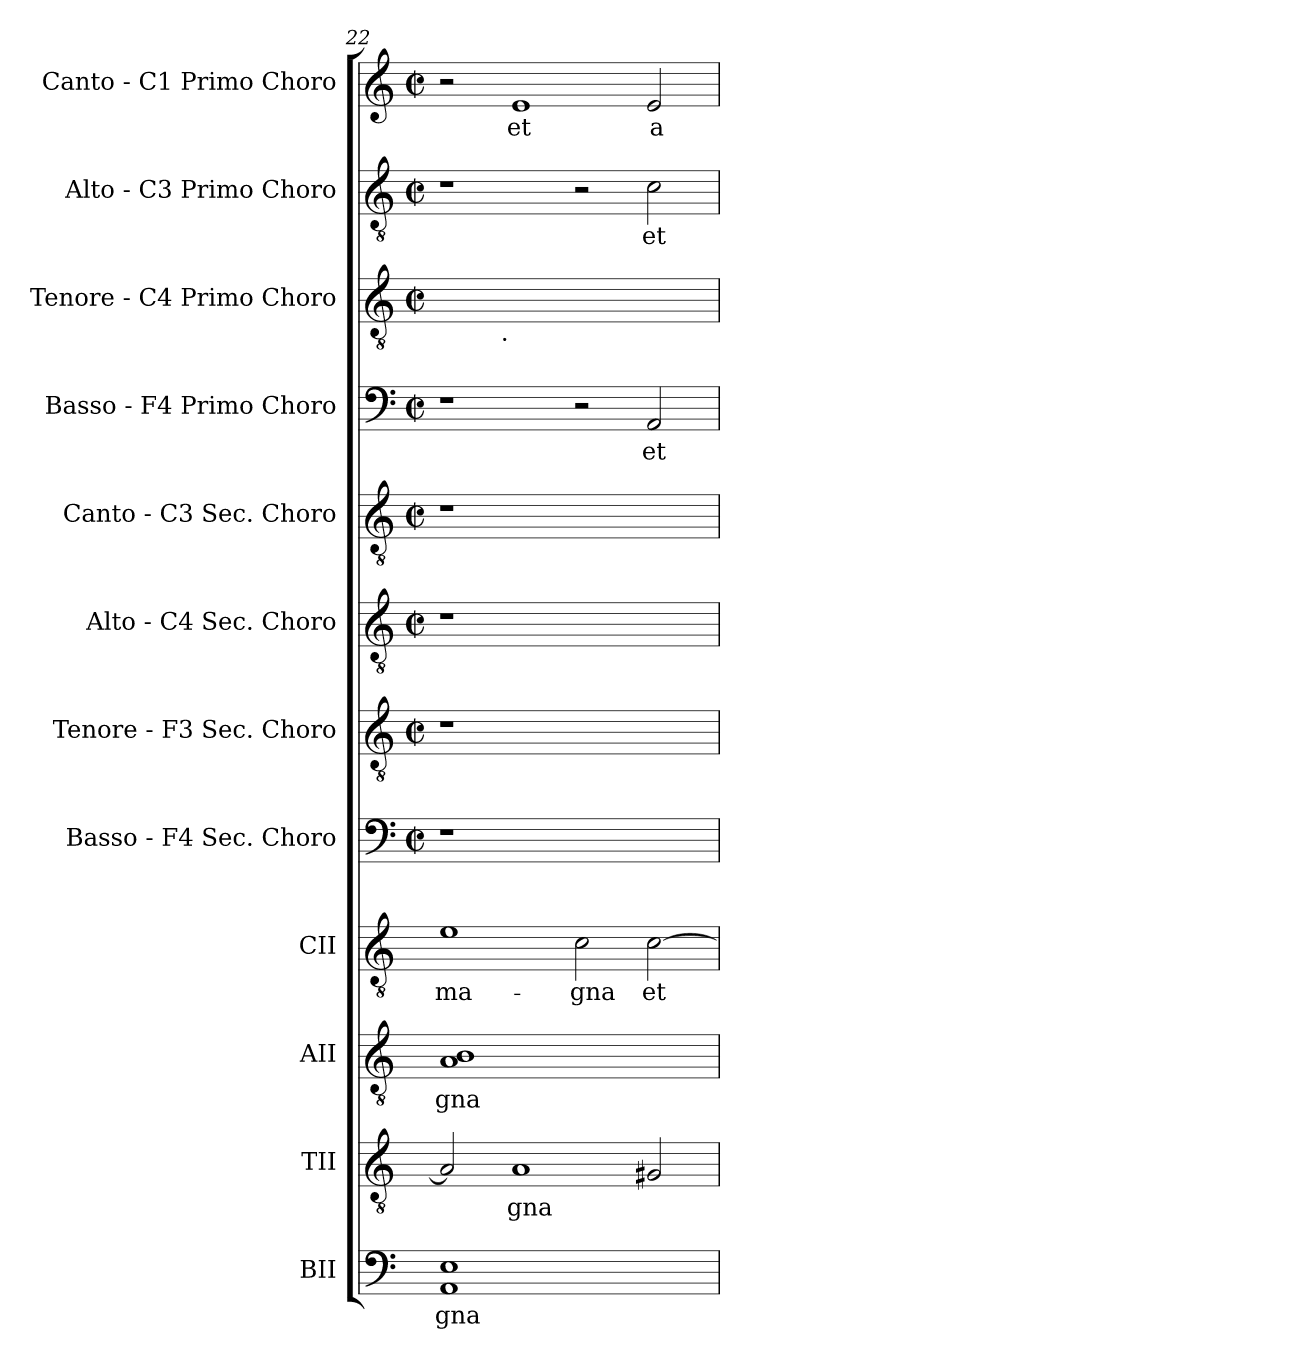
**kern	**text	**kern	**text	**kern	**text	**kern	**text	**kern	**kern	**kern	**kern	**kern	**text	**kern	**kern	**text	**kern	**text
*part12	*part12	*part11	*part11	*part10	*part10	*part9	*part9	*part8	*part7	*part6	*part5	*part4	*part4	*part3	*part2	*part2	*part1	*part1
*staff12	*staff12	*staff11	*staff11	*staff10	*staff10	*staff9	*staff9	*staff8	*staff7	*staff6	*staff5	*staff4	*staff4	*staff3	*staff2	*staff2	*staff1	*staff1
*I"BII	*	*I"TII	*	*I"AII	*	*I"CII	*	*I"Basso - F4  Sec. Choro	*I"Tenore - F3  Sec. Choro	*I"Alto - C4  Sec. Choro	*I"Canto - C3  Sec. Choro	*I"Basso - F4  Primo Choro	*	*I"Tenore - C4  Primo Choro	*I"Alto - C3  Primo Choro	*	*I"Canto - C1  Primo Choro	*
*I'BII	*	*I'TII	*	*I'AII	*	*I'CII	*	*I'Ch	*I'Ch	*I'Ch	*I'Ch	*I'BI	*	*I'TI	*I'AI	*	*I'CI	*
*clefF4	*	*clefGv2	*	*clefGv2	*	*clefGv2	*	*clefF4	*clefGv2	*clefGv2	*clefGv2	*clefF4	*	*clefGv2	*clefGv2	*	*clefG2	*
*	*	*	*	*	*	*	*	*M2/2	*M2/2	*M2/2	*M2/2	*M2/2	*	*M2/2	*M2/2	*	*M2/2	*
*	*	*	*	*	*	*	*	*met(c|)	*met(c|)	*met(c|)	*met(c|)	*met(c|)	*	*met(c|)	*met(c|)	*	*met(c|)	*
=22	=22	=22	=22	=22	=22	=22	=22	=22	=22	=22	=22	=22	=22	=22	=22	=22	=22	=22
!	!LO:LY:b:cj	!	!	!	!LO:LY:b:cj	!	!LO:LY:b:cj	!	!	!	!	!	!	!	!	!	!	!
1E 1AA	-gna	2A/]	.	1B 1A	-gna	1e	ma-	1r	1r	1r	1r	1r	.	4...ryy	1r	.	2r	.
!	!	!	!	!	!	!	!	!	!	!	!	!	!	!LO:TX:b:t=.	!	!	!	!
.	.	.	.	.	.	.	.	.	.	.	.	.	.	1ryy	.	.	.	.
!	!	!	!LO:LY:b:cj	!	!	!	!	!	!	!	!	!	!	!	!	!	!	!LO:LY:b:cj
.	.	1A	-gna	.	.	.	.	.	.	.	.	.	.	.	.	.	1e	et
!	!	!	!	!	!	!	!LO:LY:b:cj	!	!	!	!	!	!	!	!	!	!	!
1ryy	.	.	.	1ryy	.	2c\	-gna	1ryy	1ryy	1ryy	1ryy	2r	.	.	2r	.	.	.
.	.	.	.	.	.	.	.	.	.	.	.	.	.	2ryy	.	.	.	.
!	!	!	!	!	!	!	!LO:LY:b:cj	!	!	!	!	!	!LO:LY:b:cj	!	!	!LO:LY:b:cj	!	!LO:LY:b:cj
.	.	2G#X/	.	.	.	[>2c\	et	.	.	.	.	[<2AA/	et	.	[>2c\	et	2e/	a-
.	.	.	.	.	.	.	.	.	.	.	.	.	.	32ryy	.	.	.	.
=	=	=	=	=	=	=	=	=	=	=	=	=	=	=	=	=	=	=
*-	*-	*-	*-	*-	*-	*-	*-	*-	*-	*-	*-	*-	*-	*-	*-	*-	*-	*-
